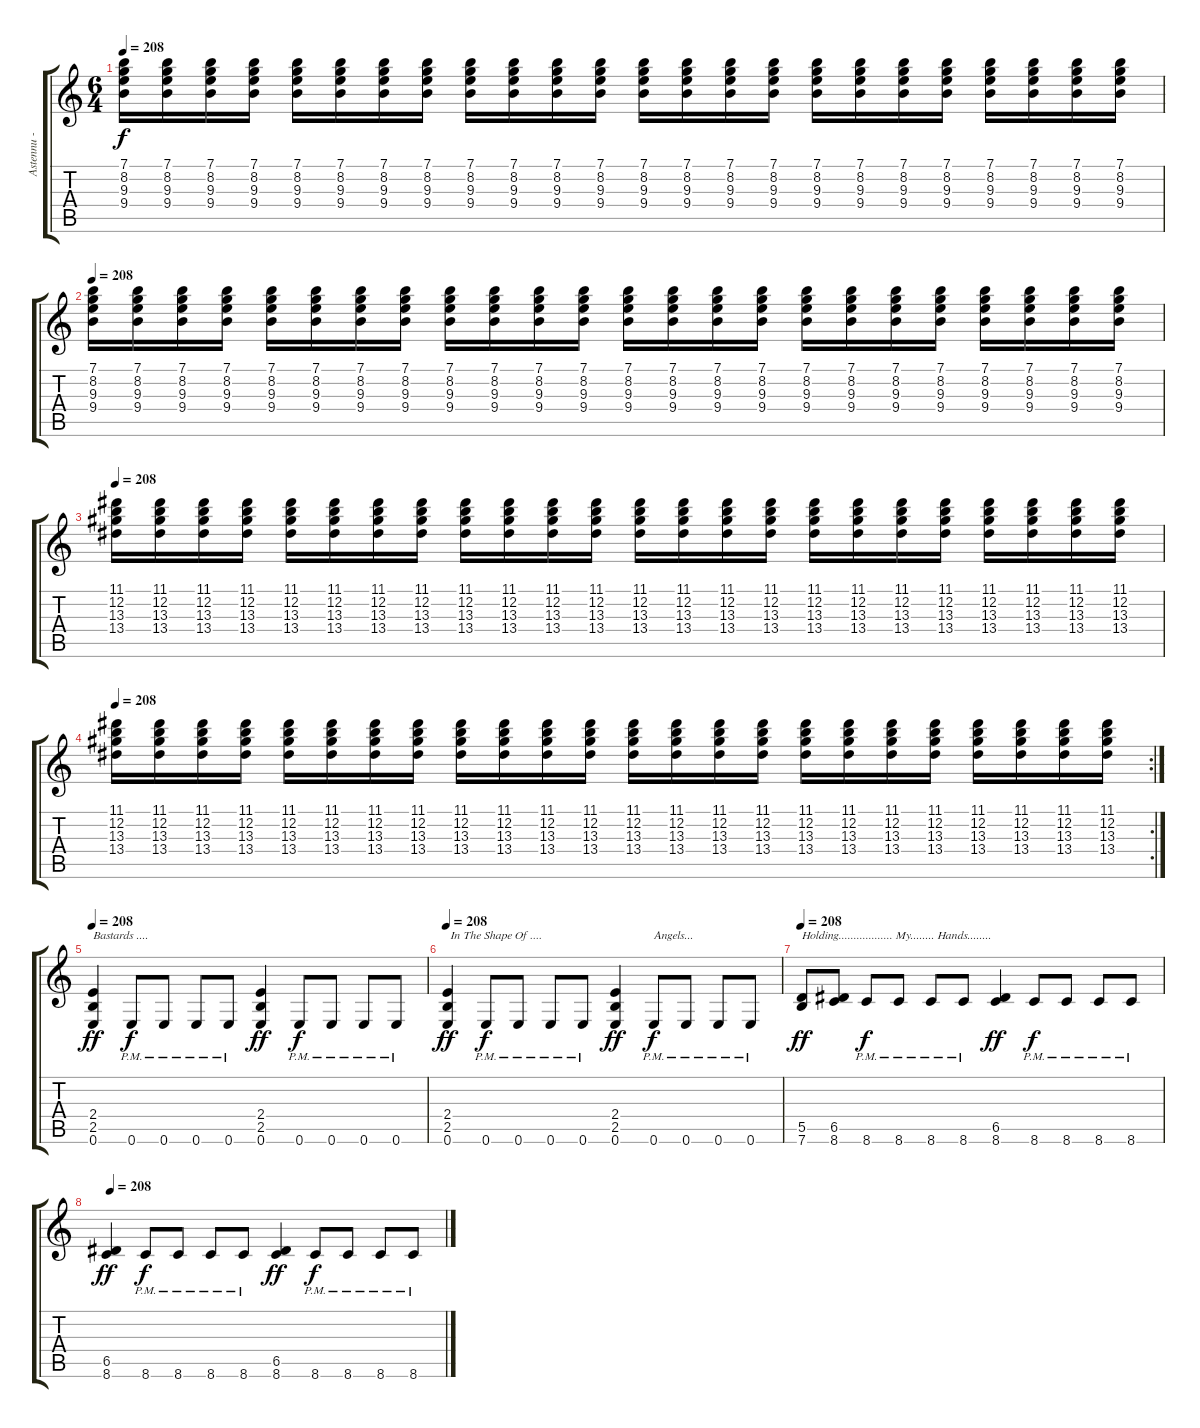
\track ("Astennu - Lead" "Astennu - ") {instrument distortionguitar}
\staff {score tabs}
\tuning (E4 B3 G3 D3 A2 E2) {hide}
\ts (6 4)
\tempo 208
\clef g2
\ks c
(7.1 8.2 9.3 9.4).16{dy f} (7.1 8.2 9.3 9.4).16 (7.1 8.2 9.3 9.4).16 (7.1 8.2 9.3 9.4).16 (7.1 8.2 9.3 9.4).16 (7.1 8.2 9.3 9.4).16 (7.1 8.2 9.3 9.4).16 (7.1 8.2 9.3 9.4).16 (7.1 8.2 9.3 9.4).16 (7.1 8.2 9.3 9.4).16 (7.1 8.2 9.3 9.4).16 (7.1 8.2 9.3 9.4).16 (7.1 8.2 9.3 9.4).16 (7.1 8.2 9.3 9.4).16 (7.1 8.2 9.3 9.4).16 (7.1 8.2 9.3 9.4).16 (7.1 8.2 9.3 9.4).16 (7.1 8.2 9.3 9.4).16 (7.1 8.2 9.3 9.4).16 (7.1 8.2 9.3 9.4).16 (7.1 8.2 9.3 9.4).16 (7.1 8.2 9.3 9.4).16 (7.1 8.2 9.3 9.4).16 (7.1 8.2 9.3 9.4).16 |
\tempo 208
(7.1 8.2 9.3 9.4).16 (7.1 8.2 9.3 9.4).16 (7.1 8.2 9.3 9.4).16 (7.1 8.2 9.3 9.4).16 (7.1 8.2 9.3 9.4).16 (7.1 8.2 9.3 9.4).16 (7.1 8.2 9.3 9.4).16 (7.1 8.2 9.3 9.4).16 (7.1 8.2 9.3 9.4).16 (7.1 8.2 9.3 9.4).16 (7.1 8.2 9.3 9.4).16 (7.1 8.2 9.3 9.4).16 (7.1 8.2 9.3 9.4).16 (7.1 8.2 9.3 9.4).16 (7.1 8.2 9.3 9.4).16 (7.1 8.2 9.3 9.4).16 (7.1 8.2 9.3 9.4).16 (7.1 8.2 9.3 9.4).16 (7.1 8.2 9.3 9.4).16 (7.1 8.2 9.3 9.4).16 (7.1 8.2 9.3 9.4).16 (7.1 8.2 9.3 9.4).16 (7.1 8.2 9.3 9.4).16 (7.1 8.2 9.3 9.4).16 |
\tempo 208
(11.1 12.2 13.3 13.4).16 (11.1 12.2 13.3 13.4).16 (11.1 12.2 13.3 13.4).16 (11.1 12.2 13.3 13.4).16 (11.1 12.2 13.3 13.4).16 (11.1 12.2 13.3 13.4).16 (11.1 12.2 13.3 13.4).16 (11.1 12.2 13.3 13.4).16 (11.1 12.2 13.3 13.4).16 (11.1 12.2 13.3 13.4).16 (11.1 12.2 13.3 13.4).16 (11.1 12.2 13.3 13.4).16 (11.1 12.2 13.3 13.4).16 (11.1 12.2 13.3 13.4).16 (11.1 12.2 13.3 13.4).16 (11.1 12.2 13.3 13.4).16 (11.1 12.2 13.3 13.4).16 (11.1 12.2 13.3 13.4).16 (11.1 12.2 13.3 13.4).16 (11.1 12.2 13.3 13.4).16 (11.1 12.2 13.3 13.4).16 (11.1 12.2 13.3 13.4).16 (11.1 12.2 13.3 13.4).16 (11.1 12.2 13.3 13.4).16 |
\rc 2
\tempo 208
(11.1 12.2 13.3 13.4).16 (11.1 12.2 13.3 13.4).16 (11.1 12.2 13.3 13.4).16 (11.1 12.2 13.3 13.4).16 (11.1 12.2 13.3 13.4).16 (11.1 12.2 13.3 13.4).16 (11.1 12.2 13.3 13.4).16 (11.1 12.2 13.3 13.4).16 (11.1 12.2 13.3 13.4).16 (11.1 12.2 13.3 13.4).16 (11.1 12.2 13.3 13.4).16 (11.1 12.2 13.3 13.4).16 (11.1 12.2 13.3 13.4).16 (11.1 12.2 13.3 13.4).16 (11.1 12.2 13.3 13.4).16 (11.1 12.2 13.3 13.4).16 (11.1 12.2 13.3 13.4).16 (11.1 12.2 13.3 13.4).16 (11.1 12.2 13.3 13.4).16 (11.1 12.2 13.3 13.4).16 (11.1 12.2 13.3 13.4).16 (11.1 12.2 13.3 13.4).16 (11.1 12.2 13.3 13.4).16 (11.1 12.2 13.3 13.4).16 |
\tempo 208
(2.4 2.5 0.6).4{txt "Bastards ...." dy ff} 0.6{pm}.8{dy f} 0.6{pm}.8 0.6{pm}.8 0.6{pm}.8 (2.4 2.5 0.6).4{dy ff} 0.6{pm}.8{dy f} 0.6{pm}.8 0.6{pm}.8 0.6{pm}.8 |
\tempo 208
(2.4 2.5 0.6).4{txt " In The Shape Of ...." dy ff} 0.6{pm}.8{dy f} 0.6{pm}.8 0.6{pm}.8 0.6{pm}.8 (2.4 2.5 0.6).4{dy ff} 0.6{pm}.8{txt "Angels..." dy f} 0.6{pm}.8 0.6{pm}.8 0.6{pm}.8 |
\tempo 208
(5.5 7.6).8{txt "Holding.................. My........ Hands........" dy ff} (6.5 8.6).8 8.6{pm}.8{dy f} 8.6{pm}.8 8.6{pm}.8 8.6{pm}.8 (6.5 8.6).4{dy ff} 8.6{pm}.8{dy f} 8.6{pm}.8 8.6{pm}.8 8.6{pm}.8 |
\tempo 208
(6.5 8.6).4{dy ff} 8.6{pm}.8{dy f} 8.6{pm}.8 8.6{pm}.8 8.6{pm}.8 (6.5 8.6).4{dy ff} 8.6{pm}.8{dy f} 8.6{pm}.8 8.6{pm}.8 8.6{pm}.8
